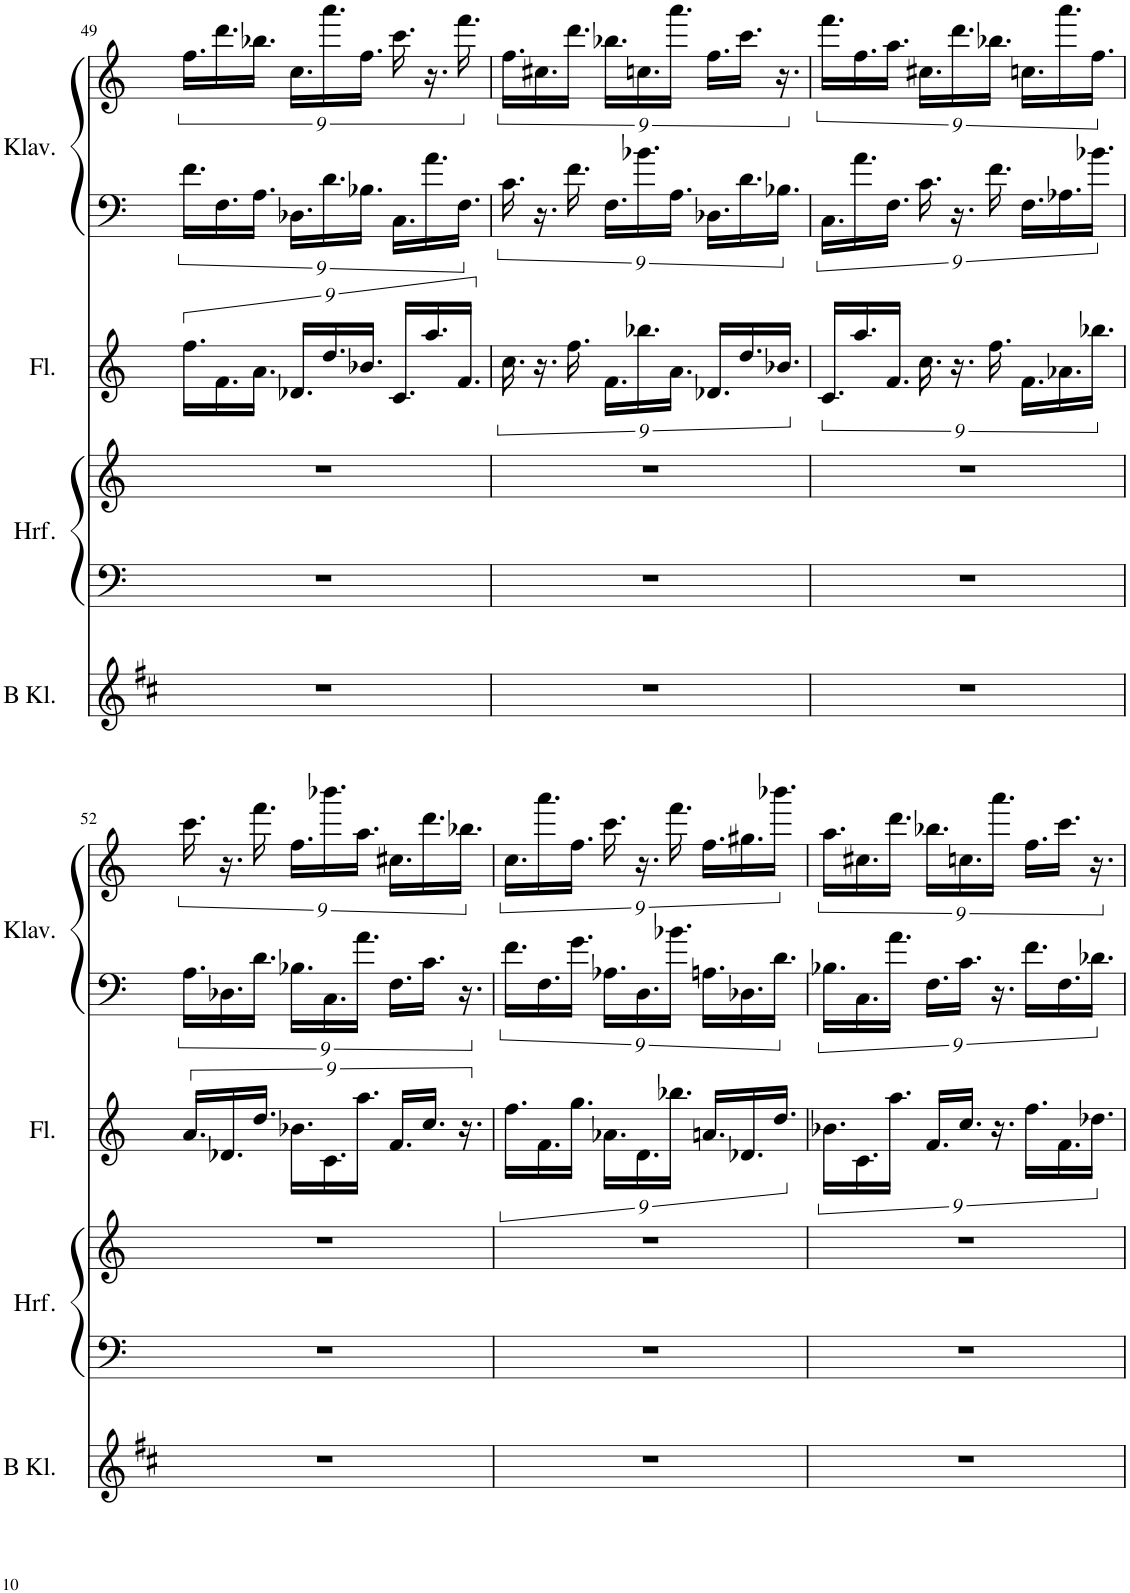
**kern	**kern	**kern	**kern	**kern	**kern
*part4	*part3	*part3	*part2	*part1	*part1
*staff6	*staff5	*staff4	*staff3	*staff2	*staff1
*I"Klarinette in B	*I"Harfe	*	*I"Flöte	*I"Klavier	*
*	*I'Hrf.	*	*I'Fl.	*I'Klav.	*
!!LO:PB:g=z
*clefG2	*clefF4	*clefG2	*clefG2	*clefF4	*clefG2
*Trd1c2	*	*	*	*	*
*k[f#c#]	*k[]	*k[]	*k[]	*k[]	*k[]
*M3/4	*M3/4	*M3/4	*M3/4	*M3/4	*M3/4
=49	=49	=49	=49	=49	=49
2.r	2.r	2.r	18.ff\LL	18.f\LL	18.ff\LL
.	.	.	18.f\	18.F\	18.ddd\
.	.	.	18.a\JJ	18.A\JJ	18.bb-X\JJ
.	.	.	18.d-X/LL	18.D-X\LL	18.cc\LL
.	.	.	18.dd/	18.d\	18.aaa\
.	.	.	18.b-X/JJ	18.B-X\JJ	18.ff\JJ
.	.	.	18.c/LL	18.C\LL	18.ccc\
.	.	.	18.aa/	18.a\	18.r
.	.	.	18.f/JJ	18.F\JJ	18.fff\
=50	=50	=50	=50	=50	=50
2.r	2.r	2.r	18.cc\	18.c\	18.ff\LL
.	.	.	18.r	18.r	18.cc#X\
.	.	.	18.ff\	18.f\	18.ddd\JJ
.	.	.	18.f\LL	18.F\LL	18.bb-X\LL
.	.	.	18.bb-X\	18.b-X\	18.ccn\
.	.	.	18.a\JJ	18.A\JJ	18.aaa\JJ
.	.	.	18.d-X/LL	18.D-X\LL	18.ff\LL
.	.	.	18.dd/	18.d\	18.ccc\JJ
.	.	.	18.b-X/JJ	18.B-X\JJ	18.r
=51	=51	=51	=51	=51	=51
2.r	2.r	2.r	18.c/LL	18.C\LL	18.fff\LL
.	.	.	18.aa/	18.a\	18.ff\
.	.	.	18.f/JJ	18.F\JJ	18.aa\JJ
.	.	.	18.cc\	18.c\	18.cc#X\LL
.	.	.	18.r	18.r	18.ddd\
.	.	.	18.ff\	18.f\	18.bb-X\JJ
.	.	.	18.f\LL	18.F\LL	18.ccn\LL
.	.	.	18.a-X\	18.A-X\	18.aaa\
.	.	.	18.bb-X\JJ	18.b-X\JJ	18.ff\JJ
!!LO:LB:g=z
=52	=52	=52	=52	=52	=52
2.r	2.r	2.r	18.a/LL	18.A\LL	18.ccc\
.	.	.	18.d-X/	18.D-X\	18.r
.	.	.	18.dd/JJ	18.d\JJ	18.fff\
.	.	.	18.b-X\LL	18.B-X\LL	18.ff\LL
.	.	.	18.c\	18.C\	18.bbb-X\
.	.	.	18.aa\JJ	18.a\JJ	18.aa\JJ
.	.	.	18.f/LL	18.F\LL	18.cc#X\LL
.	.	.	18.cc/JJ	18.c\JJ	18.ddd\
.	.	.	18.r	18.r	18.bb-X\JJ
=53	=53	=53	=53	=53	=53
2.r	2.r	2.r	18.ff\LL	18.f\LL	18.cc\LL
.	.	.	18.f\	18.F\	18.aaa\
.	.	.	18.gg\JJ	18.g\JJ	18.ff\JJ
.	.	.	18.a-X\LL	18.A-X\LL	18.ccc\
.	.	.	18.d\	18.D\	18.r
.	.	.	18.bb-X\JJ	18.b-X\JJ	18.fff\
.	.	.	18.an/LL	18.An\LL	18.ff\LL
.	.	.	18.d-X/	18.D-X\	18.gg#X\
.	.	.	18.dd/JJ	18.d\JJ	18.bbb-X\JJ
=54	=54	=54	=54	=54	=54
2.r	2.r	2.r	18.b-X\LL	18.B-X\LL	18.aa\LL
.	.	.	18.c\	18.C\	18.cc#X\
.	.	.	18.aa\JJ	18.a\JJ	18.ddd\JJ
.	.	.	18.f/LL	18.F\LL	18.bb-X\LL
.	.	.	18.cc/JJ	18.c\JJ	18.ccn\
.	.	.	18.r	18.r	18.aaa\JJ
.	.	.	18.ff\LL	18.f\LL	18.ff\LL
.	.	.	18.f\	18.F\	18.ccc\JJ
.	.	.	18.dd-X\JJ	18.d-X\JJ	18.r
=	=	=	=	=	=
*-	*-	*-	*-	*-	*-
